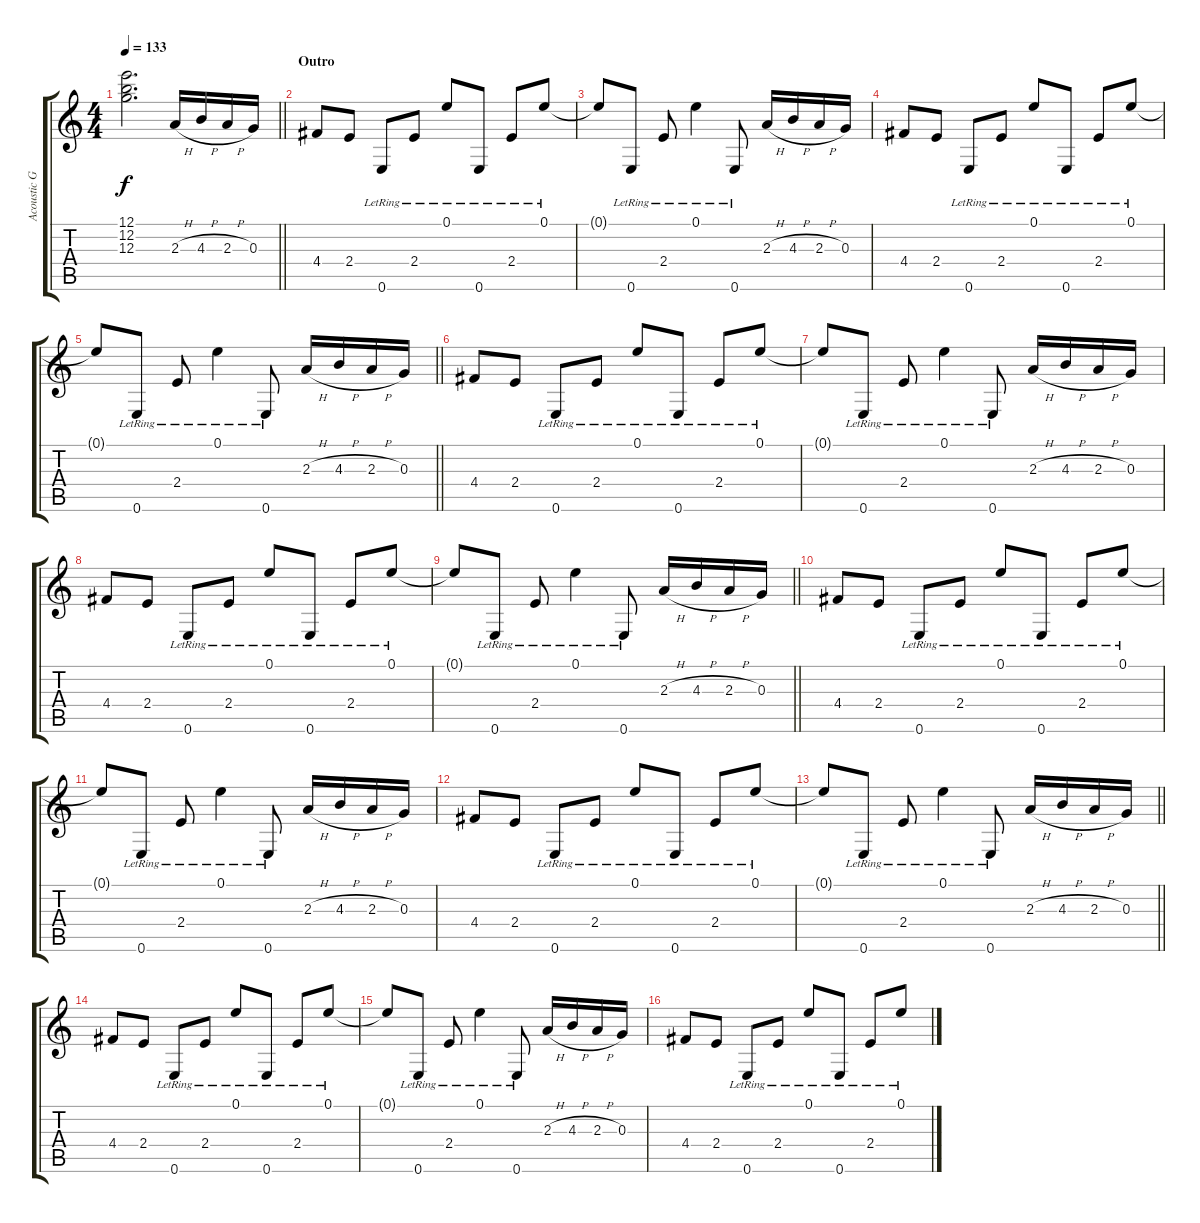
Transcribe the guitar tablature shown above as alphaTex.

\track ("Acoustic Guitars" "Acoustic G") {instrument acousticguitarsteel}
\staff {score tabs}
\tuning (E4 B3 G3 D3 A2 E2) {hide}
\ts (4 4)
\tempo 133
\clef g2
\barLineRight lightlight
\ks c
(12.1{t} 12.2{t} 12.3{t}).2{d dy f} 2.3{h}.16{volume 13 instrument acousticguitarnylon} 4.3{h}.16 2.3{h}.16 0.3.16 |
\section ("" "Outro")
4.4.8 2.4.8 0.6{lr}.8 2.4{lr}.8 0.1{lr}.8 0.6{lr}.8 2.4{lr}.8 0.1{lr}.8 |
0.1{t}.8 0.6{lr}.8 2.4{lr}.8 0.1{lr}.4 0.6{lr}.8 2.3{h}.16 4.3{h}.16 2.3{h}.16 0.3.16 |
4.4.8 2.4.8 0.6{lr}.8 2.4{lr}.8 0.1{lr}.8 0.6{lr}.8 2.4{lr}.8 0.1{lr}.8 |
\barLineRight lightlight
0.1{t}.8 0.6{lr}.8 2.4{lr}.8 0.1{lr}.4 0.6{lr}.8 2.3{h}.16 4.3{h}.16 2.3{h}.16 0.3.16 |
\section ("" "")
4.4.8 2.4.8 0.6{lr}.8 2.4{lr}.8 0.1{lr}.8 0.6{lr}.8 2.4{lr}.8 0.1{lr}.8 |
0.1{t}.8 0.6{lr}.8 2.4{lr}.8 0.1{lr}.4 0.6{lr}.8 2.3{h}.16 4.3{h}.16 2.3{h}.16 0.3.16 |
4.4.8 2.4.8 0.6{lr}.8 2.4{lr}.8 0.1{lr}.8 0.6{lr}.8 2.4{lr}.8 0.1{lr}.8 |
\barLineRight lightlight
0.1{t}.8 0.6{lr}.8 2.4{lr}.8 0.1{lr}.4 0.6{lr}.8 2.3{h}.16 4.3{h}.16 2.3{h}.16 0.3.16 |
\section ("" "")
4.4.8 2.4.8 0.6{lr}.8 2.4{lr}.8 0.1{lr}.8 0.6{lr}.8 2.4{lr}.8 0.1{lr}.8 |
0.1{t}.8 0.6{lr}.8 2.4{lr}.8 0.1{lr}.4 0.6{lr}.8 2.3{h}.16 4.3{h}.16 2.3{h}.16 0.3.16 |
4.4.8 2.4.8 0.6{lr}.8 2.4{lr}.8 0.1{lr}.8 0.6{lr}.8 2.4{lr}.8 0.1{lr}.8 |
\barLineRight lightlight
0.1{t}.8 0.6{lr}.8 2.4{lr}.8 0.1{lr}.4 0.6{lr}.8 2.3{h}.16 4.3{h}.16 2.3{h}.16 0.3.16 |
\section ("" "")
4.4.8 2.4.8 0.6{lr}.8 2.4{lr}.8 0.1{lr}.8 0.6{lr}.8 2.4{lr}.8 0.1{lr}.8 |
0.1{t}.8 0.6{lr}.8 2.4{lr}.8 0.1{lr}.4 0.6{lr}.8 2.3{h}.16 4.3{h}.16 2.3{h}.16 0.3.16 |
4.4.8{volume 0} 2.4.8 0.6{lr}.8 2.4{lr}.8 0.1{lr}.8 0.6{lr}.8 2.4{lr}.8 0.1{lr}.8
